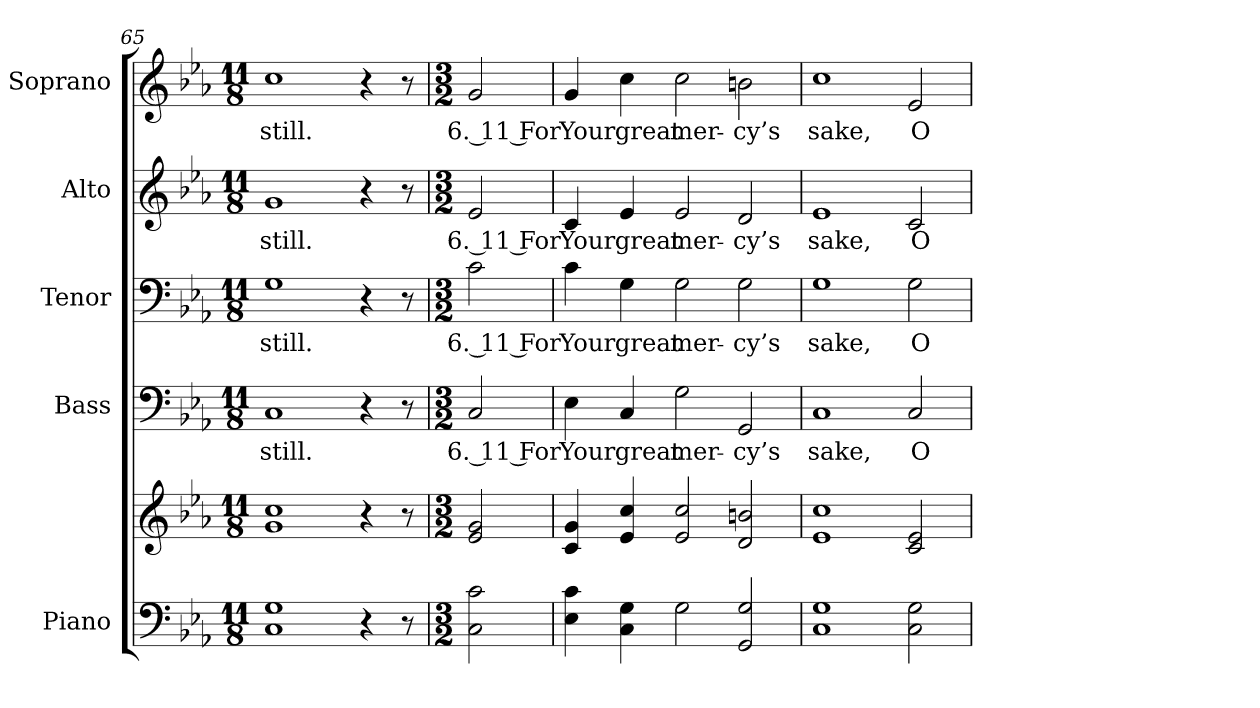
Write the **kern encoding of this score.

**kern	**kern	**kern	**text	**kern	**text	**kern	**text	**kern	**text
*part5	*part5	*part4	*part4	*part3	*part3	*part2	*part2	*part1	*part1
*staff6	*staff5	*staff4	*staff4	*staff3	*staff3	*staff2	*staff2	*staff1	*staff1
*I"Piano	*	*I"Bass	*	*I"Tenor	*	*I"Alto	*	*I"Soprano	*
*I'Pno.	*	*I'B.	*	*I'T.	*	*I'A.	*	*I'S.	*
!!LO:PB:g=z
*clefF4	*clefG2	*clefF4	*	*clefF4	*	*clefG2	*	*clefG2	*
*k[b-e-a-]	*k[b-e-a-]	*k[b-e-a-]	*	*k[b-e-a-]	*	*k[b-e-a-]	*	*k[b-e-a-]	*
*E-:	*E-:	*E-:	*	*E-:	*	*E-:	*	*E-:	*
*M11/8	*M11/8	*M11/8	*	*M11/8	*	*M11/8	*	*M11/8	*
=65	=65	=65	=65	=65	=65	=65	=65	=65	=65
!	!	!	!LO:LY:b:color=#000000	!	!	!	!	!	!
!	!	!	!	!	!LO:LY:b:color=#000000	!	!	!	!
!	!	!	!	!	!	!	!LO:LY:b:color=#000000	!	!
!	!	!	!	!	!	!	!	!	!LO:LY:b:color=#000000
1Ci 1Gi	1gi 1cci	1Ci	still.	1Gi	still.	1gi	still.	1cci	still.
4r	4r	4r	.	4r	.	4r	.	4r	.
8r	8r	8r	.	8r	.	8r	.	8r	.
=66	=66	=66	=66	=66	=66	=66	=66	=66	=66
*M3/2	*M3/2	*M3/2	*	*M3/2	*	*M3/2	*	*M3/2	*
!	!	!	!LO:LY:b:color=#000000	!	!	!	!	!	!
!	!	!	!	!	!LO:LY:b:color=#000000	!	!	!	!
!	!	!	!	!	!	!	!LO:LY:b:color=#000000	!	!
!	!	!	!	!	!	!	!	!	!LO:LY:b:color=#000000
2Ci\ 2ci	2e-i/ 2gi	2Ci/	6. 11 For	2ci\	6. 11 For	2e-i/	6. 11 For	2gi/	6. 11 For
!!LO:PB:g=z
=67	=67	=67	=67	=67	=67	=67	=67	=67	=67
!	!	!	!LO:LY:b:color=#000000	!	!	!	!	!	!
!	!	!	!	!	!LO:LY:b:color=#000000	!	!	!	!
!	!	!	!	!	!	!	!LO:LY:b:color=#000000	!	!
!	!	!	!	!	!	!	!	!	!LO:LY:b:color=#000000
4E-i\ 4ci	4ci/ 4gi	4E-i\	Your	4ci\	Your	4ci/	Your	4gi/	Your
!	!	!	!LO:LY:b:color=#000000	!	!	!	!	!	!
!	!	!	!	!	!LO:LY:b:color=#000000	!	!	!	!
!	!	!	!	!	!	!	!LO:LY:b:color=#000000	!	!
!	!	!	!	!	!	!	!	!	!LO:LY:b:color=#000000
4Ci\ 4Gi	4e-i/ 4cci	4Ci/	great	4Gi\	great	4e-i/	great	4cci\	great
!	!	!	!LO:LY:b:color=#000000	!	!	!	!	!	!
!	!	!	!	!	!LO:LY:b:color=#000000	!	!	!	!
!	!	!	!	!	!	!	!LO:LY:b:color=#000000	!	!
!	!	!	!	!	!	!	!	!	!LO:LY:b:color=#000000
2Gi\	2e-i/ 2cci	2Gi\	mer-	2Gi\	mer-	2e-i/	mer-	2cci\	mer-
!	!	!	!LO:LY:b:color=#000000	!	!	!	!	!	!
!	!	!	!	!	!LO:LY:b:color=#000000	!	!	!	!
!	!	!	!	!	!	!	!LO:LY:b:color=#000000	!	!
!	!	!	!	!	!	!	!	!	!LO:LY:b:color=#000000
2GGi/ 2Gi	2di/ 2bni	2GGi/	-cy’s	2Gi\	-cy’s	2di/	-cy’s	2bni\	-cy’s
=68	=68	=68	=68	=68	=68	=68	=68	=68	=68
!	!	!	!LO:LY:b:color=#000000	!	!	!	!	!	!
!	!	!	!	!	!LO:LY:b:color=#000000	!	!	!	!
!	!	!	!	!	!	!	!LO:LY:b:color=#000000	!	!
!	!	!	!	!	!	!	!	!	!LO:LY:b:color=#000000
1Ci 1Gi	1e-i 1cci	1Ci	sake,	1Gi	sake,	1e-i	sake,	1cci	sake,
!	!	!	!LO:LY:b:color=#000000	!	!	!	!	!	!
!	!	!	!	!	!LO:LY:b:color=#000000	!	!	!	!
!	!	!	!	!	!	!	!LO:LY:b:color=#000000	!	!
!	!	!	!	!	!	!	!	!	!LO:LY:b:color=#000000
2Ci\ 2Gi	2ci/ 2e-i	2Ci/	O	2Gi\	O	2ci/	O	2e-i/	O
=	=	=	=	=	=	=	=	=	=
*-	*-	*-	*-	*-	*-	*-	*-	*-	*-
